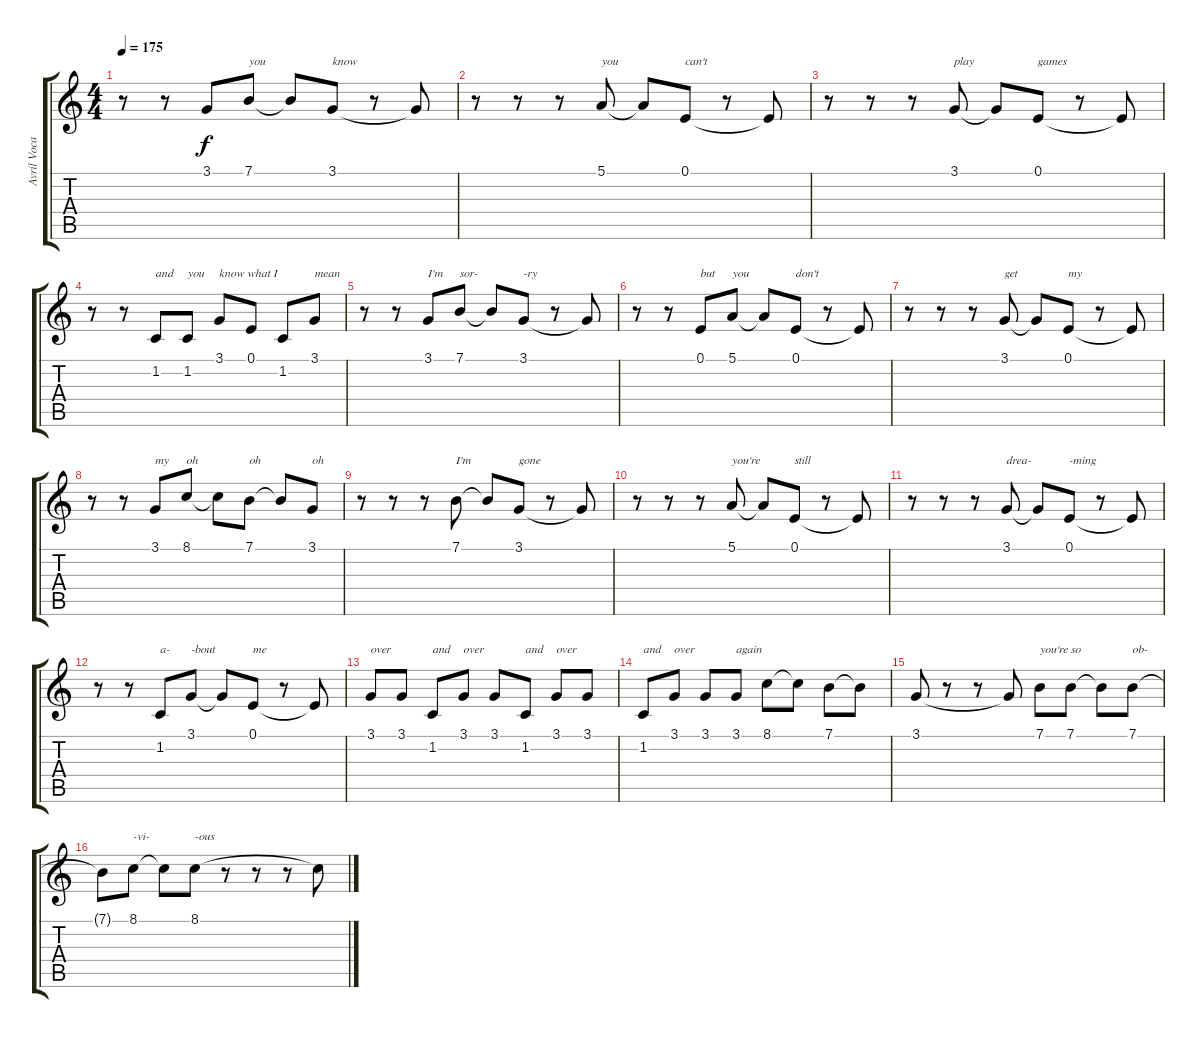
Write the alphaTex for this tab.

\track ("Avril Vocals" "Avril Voca") {instrument clarinet}
\staff {score tabs}
\tuning (E4 B3 G3 D3 A2 E2) {hide}
\ts (4 4)
\tempo 175
\clef g2
\ks c
r.8{dy f} r.8 3.1{t}.8 7.1.8{txt "you"} 7.1{t}.8 3.1.8{txt "know"} r.8 3.1{t}.8 |
r.8 r.8 r.8 5.1.8{txt "you"} 5.1{t}.8 0.1.8{txt "can't"} r.8 0.1{t}.8 |
r.8 r.8 r.8 3.1.8{txt "play"} 3.1{t}.8 0.1.8{txt "games"} r.8 0.1{t}.8 |
r.8 r.8 1.2.8{txt "and"} 1.2.8{txt "you"} 3.1.8{txt "know what I"} 0.1.8 1.2.8 3.1.8{txt "mean"} |
r.8 r.8 3.1.8{txt "I'm"} 7.1.8{txt "sor-"} 7.1{t}.8 3.1.8{txt "-ry"} r.8 3.1{t}.8 |
r.8 r.8 0.1.8{txt "but"} 5.1.8{txt "you"} 5.1{t}.8 0.1.8{txt "don't"} r.8 0.1{t}.8 |
r.8 r.8 r.8 3.1.8{txt "get"} 3.1{t}.8 0.1.8{txt "my"} r.8 0.1{t}.8 |
r.8 r.8 3.1.8{txt "my"} 8.1.8{txt "oh"} 8.1{t}.8 7.1.8{txt "oh"} 7.1{t}.8 3.1.8{txt "oh"} |
r.8 r.8 r.8 7.1.8{txt "I'm"} 7.1{t}.8 3.1.8{txt "gone"} r.8 3.1{t}.8 |
r.8 r.8 r.8 5.1.8{txt "you're"} 5.1{t}.8 0.1.8{txt "still"} r.8 0.1{t}.8 |
r.8 r.8 r.8 3.1.8{txt "drea-"} 3.1{t}.8 0.1.8{txt "-ming"} r.8 0.1{t}.8 |
r.8 r.8 1.2.8{txt "a-"} 3.1.8{txt "-bout"} 3.1{t}.8 0.1.8{txt "me"} r.8 0.1{t}.8 |
3.1.8{txt "over"} 3.1.8 1.2.8{txt "and"} 3.1.8{txt "over"} 3.1.8 1.2.8{txt "and"} 3.1.8{txt "over"} 3.1.8 |
1.2.8{txt "and"} 3.1.8{txt "over"} 3.1.8 3.1.8{txt "again"} 8.1.8 8.1{t}.8 7.1.8 7.1{t}.8 |
3.1.8 r.8 r.8 3.1{t}.8 7.1.8{txt "you're so"} 7.1.8 7.1{t}.8 7.1.8{txt "ob-"} |
7.1{t}.8 8.1.8{txt "-vi-"} 8.1{t}.8 8.1.8{txt "-ous"} r.8 r.8 r.8 8.1{t}.8
